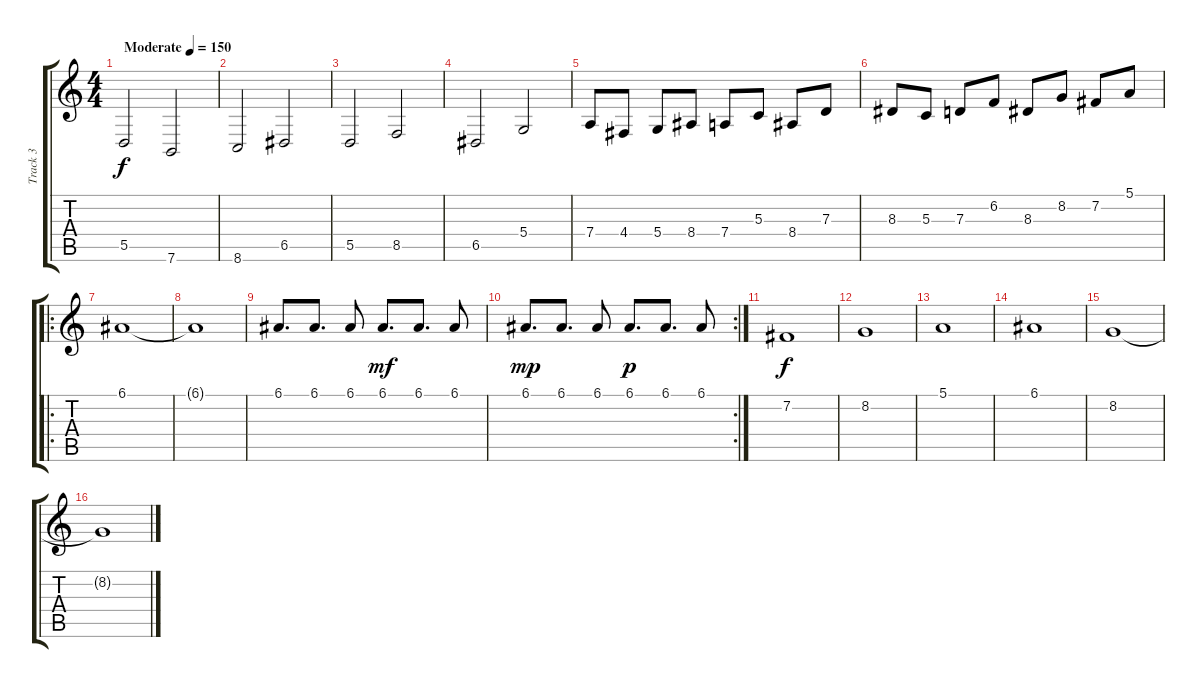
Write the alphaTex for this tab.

\track ("Track 3" "Track 3") {instrument violin}
\staff {score tabs}
\tuning (E4 B3 G3 D3 A2 E2) {hide}
\ts (4 4)
\tempo (150 "Moderate")
\clef g2
\ks c
5.5.2{dy f instrument violin} 7.6.2 |
8.6.2 6.5.2 |
5.5.2 8.5.2 |
6.5.2 5.4.2 |
7.4.8 4.4.8 5.4.8 8.4.8 7.4.8 5.3.8 8.4.8 7.3.8 |
8.3.8 5.3.8 7.3.8 6.2.8 8.3.8 8.2.8 7.2.8 5.1.8 |
\ro
6.1.1 |
6.1{t}.1 |
6.1.8{d} 6.1.8{d} 6.1.8 6.1.8{d dy mf} 6.1.8{d} 6.1.8 |
\rc 2
6.1.8{d dy mp} 6.1.8{d} 6.1.8 6.1.8{d dy p} 6.1.8{d} 6.1.8 |
7.2.1{dy f} |
8.2.1 |
5.1.1 |
6.1.1 |
8.2.1 |
8.2{t}.1
